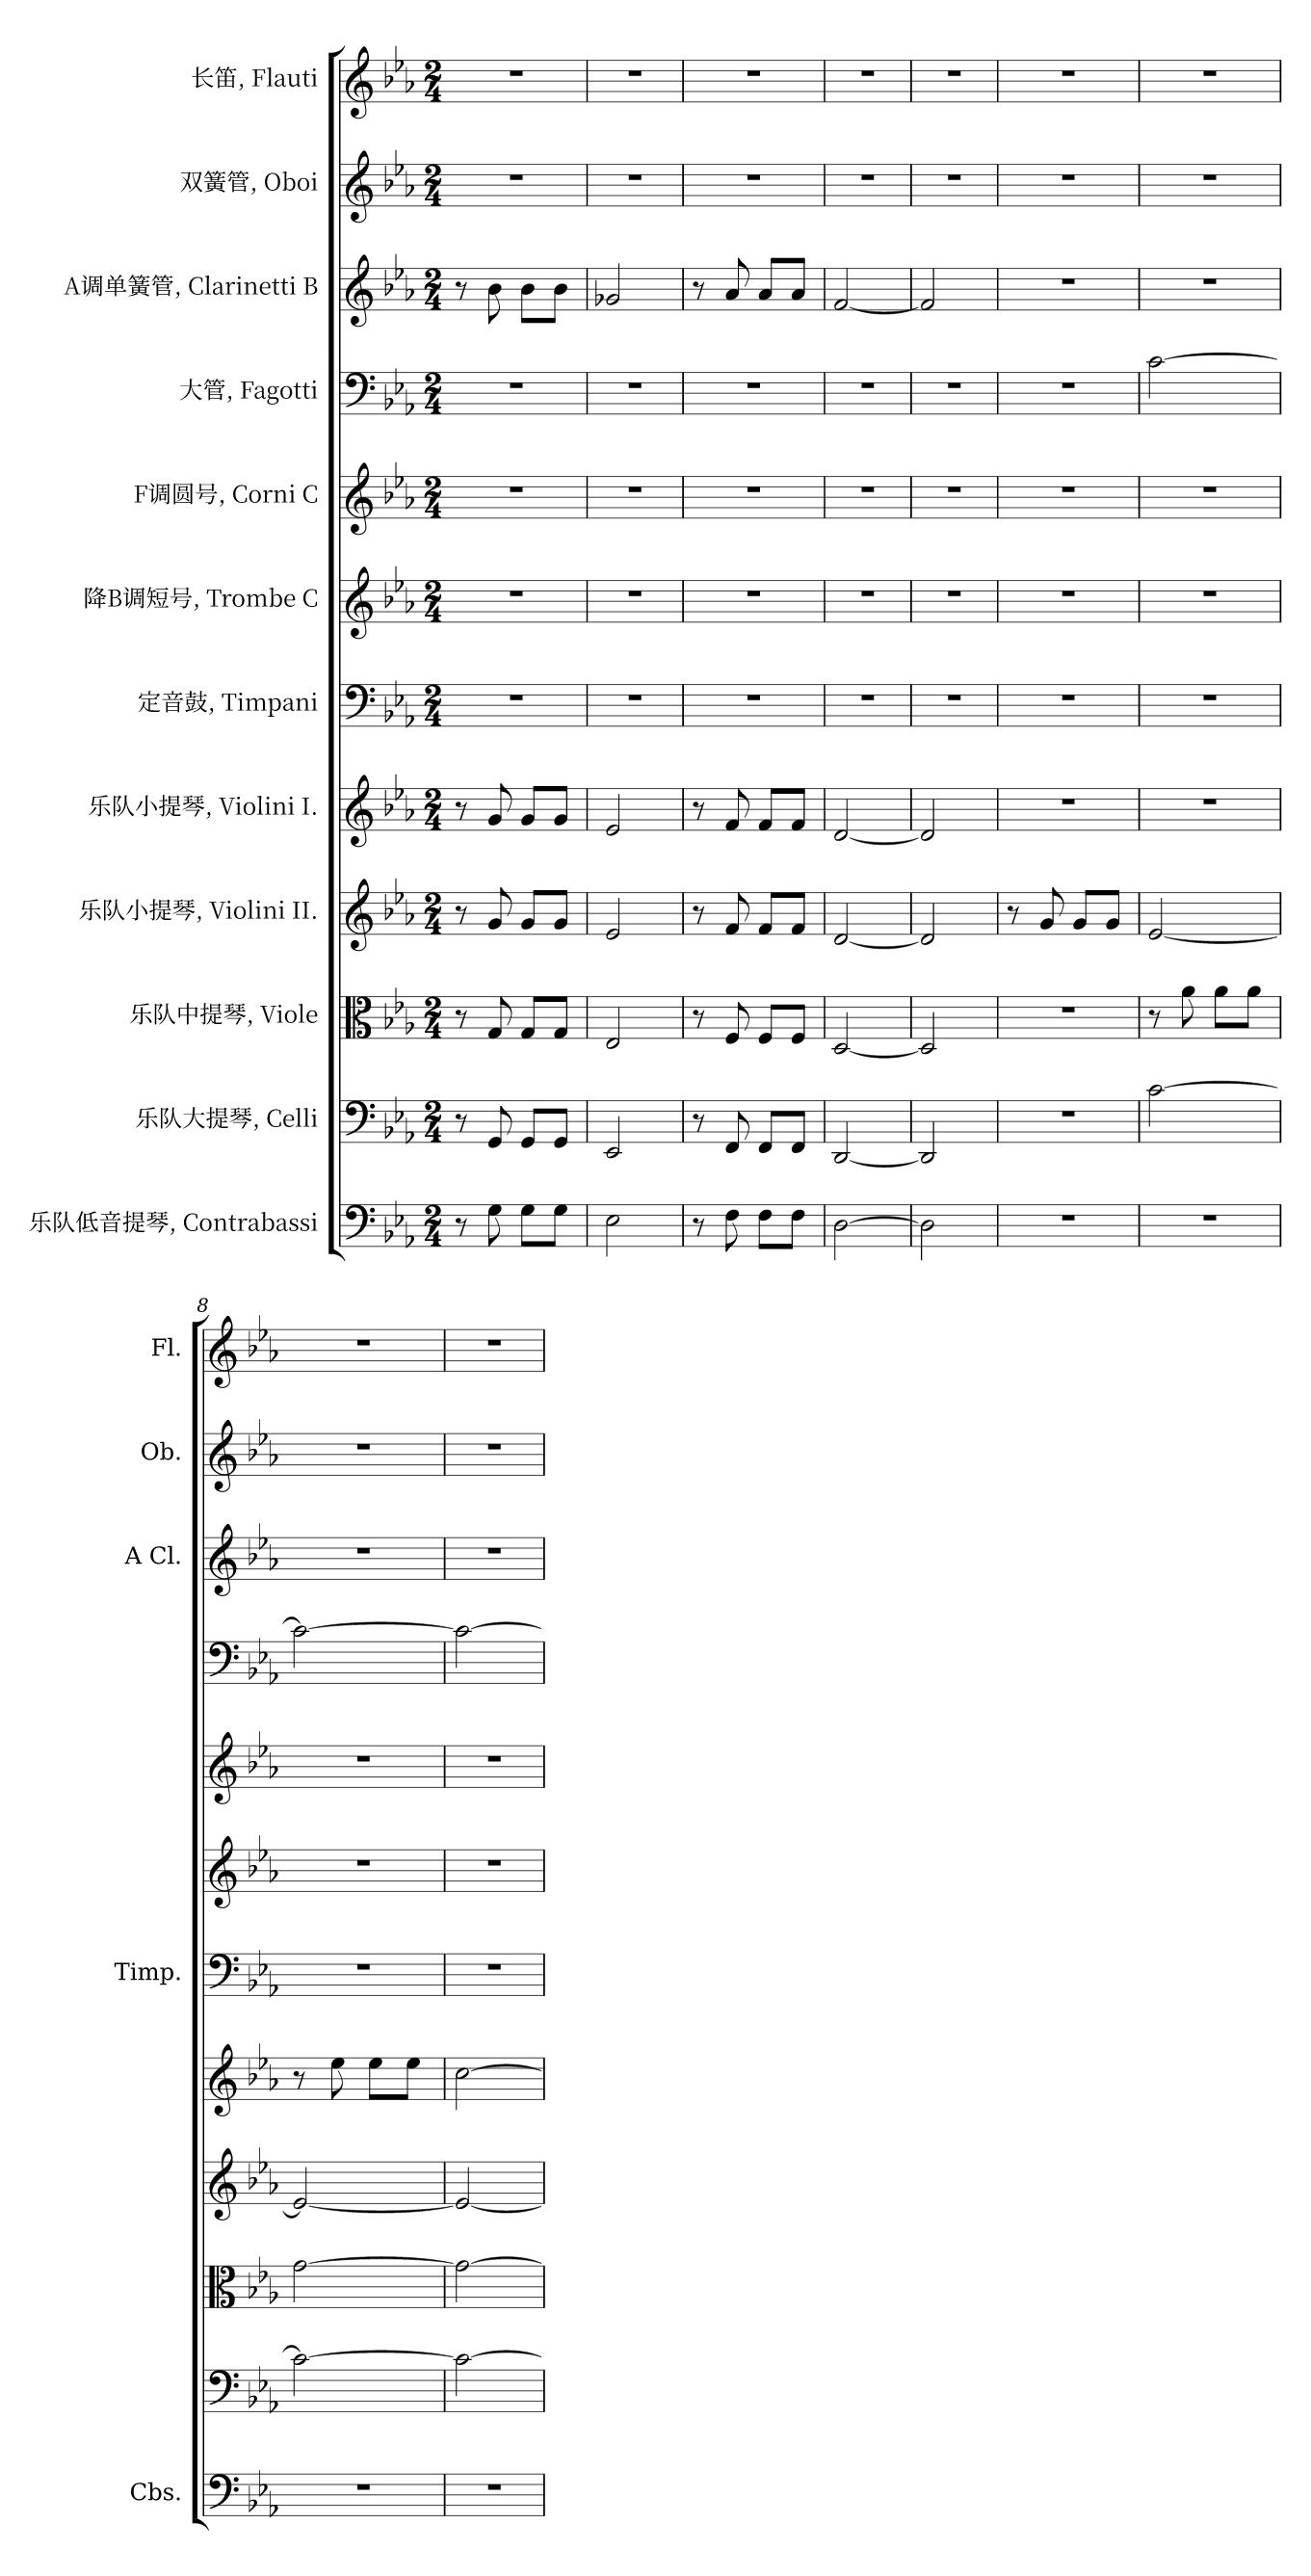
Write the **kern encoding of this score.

**kern	**kern	**kern	**kern	**kern	**kern	**kern	**kern	**kern	**kern	**kern	**kern
*part12	*part11	*part10	*part9	*part8	*part7	*part6	*part5	*part4	*part3	*part2	*part1
*staff12	*staff11	*staff10	*staff9	*staff8	*staff7	*staff6	*staff5	*staff4	*staff3	*staff2	*staff1
*I"乐队低音提琴, Contrabassi	*I"乐队大提琴, Celli	*I"乐队中提琴, Viole	*I"乐队小提琴, Violini II.	*I"乐队小提琴, Violini I.	*I"定音鼓, Timpani	*I"降B调短号, Trombe C	*I"F调圆号, Corni C	*I"大管, Fagotti	*I"A调单簧管, Clarinetti B	*I"双簧管, Oboi	*I"长笛, Flauti
*I'Cbs.	*	*	*	*	*I'Timp.	*	*	*	*I'A Cl.	*I'Ob.	*I'Fl.
*clefF4	*clefF4	*clefC3	*clefG2	*clefG2	*clefF4	*clefG2	*clefG2	*clefF4	*clefG2	*clefG2	*clefG2
*ITrd7c12	*	*	*	*	*	*ITrd1c2	*ITrd4c7	*	*ITrd2c3	*	*
*k[b-e-a-]	*k[b-e-a-]	*k[b-e-a-]	*k[b-e-a-]	*k[b-e-a-]	*k[b-e-a-]	*k[b-e-a-d-g-]	*k[b-e-a-d-]	*k[b-e-a-]	*k[]	*k[b-e-a-]	*k[b-e-a-]
*M2/4	*M2/4	*M2/4	*M2/4	*M2/4	*M2/4	*M2/4	*M2/4	*M2/4	*M2/4	*M2/4	*M2/4
*MM216	*MM216	*MM216	*MM216	*MM216	*MM216	*MM216	*MM216	*MM216	*MM216	*MM216	*MM216
=1	=1	=1	=1	=1	=1	=1	=1	=1	=1	=1	=1
8r	8r	8r	8r	8r	2r	2r	2r	2r	8r	2r	2r
8GG\	8GG/	8G/	8g/	8g/	.	.	.	.	8g\	.	.
8GG\L	8GG/L	8G/L	8g/L	8g/L	.	.	.	.	8g\L	.	.
8GG\J	8GG/J	8G/J	8g/J	8g/J	.	.	.	.	8g\J	.	.
=2	=2	=2	=2	=2	=2	=2	=2	=2	=2	=2	=2
2EE-\	2EE-/	2E-/	2e-/	2e-/	2r	2r	2r	2r	2e-X/	2r	2r
=3	=3	=3	=3	=3	=3	=3	=3	=3	=3	=3	=3
*	*	*	*	*	*	*	*	*	*	*	*MM133
8r	8r	8r	8r	8r	2r	2r	2r	2r	8r	2r	2r
8FF\	8FF/	8F/	8f/	8f/	.	.	.	.	8f/	.	.
8FF\L	8FF/L	8F/L	8f/L	8f/L	.	.	.	.	8f/L	.	.
8FF\J	8FF/J	8F/J	8f/J	8f/J	.	.	.	.	8f/J	.	.
=4	=4	=4	=4	=4	=4	=4	=4	=4	=4	=4	=4
[2DD\	[2DD/	[2D/	[2d/	[2d/	2r	2r	2r	2r	[2d/	2r	2r
=5	=5	=5	=5	=5	=5	=5	=5	=5	=5	=5	=5
2DD\]	2DD/]	2D/]	2d/]	2d/]	2r	2r	2r	2r	2d/]	2r	2r
=6	=6	=6	=6	=6	=6	=6	=6	=6	=6	=6	=6
*	*	*	*	*	*	*	*	*	*	*	*MM145
2r	2r	2r	8r	2r	2r	2r	2r	2r	2r	2r	2r
.	.	.	8g/	.	.	.	.	.	.	.	.
.	.	.	8g/L	.	.	.	.	.	.	.	.
.	.	.	8g/J	.	.	.	.	.	.	.	.
=7	=7	=7	=7	=7	=7	=7	=7	=7	=7	=7	=7
2r	[2c\	8r	[2e-/	2r	2r	2r	2r	[2c\	2r	2r	2r
.	.	8a-\	.	.	.	.	.	.	.	.	.
.	.	8a-\L	.	.	.	.	.	.	.	.	.
.	.	8a-\J	.	.	.	.	.	.	.	.	.
!!LO:PB:g=z
=8	=8	=8	=8	=8	=8	=8	=8	=8	=8	=8	=8
2r	2c\_	[2g\	2e-/_	8r	2r	2r	2r	2c\_	2r	2r	2r
.	.	.	.	8ee-\	.	.	.	.	.	.	.
.	.	.	.	8ee-\L	.	.	.	.	.	.	.
.	.	.	.	8ee-\J	.	.	.	.	.	.	.
=9	=9	=9	=9	=9	=9	=9	=9	=9	=9	=9	=9
2r	2c\_	2g\_	2e-/_	[2cc\	2r	2r	2r	2c\_	2r	2r	2r
=	=	=	=	=	=	=	=	=	=	=	=
*-	*-	*-	*-	*-	*-	*-	*-	*-	*-	*-	*-
